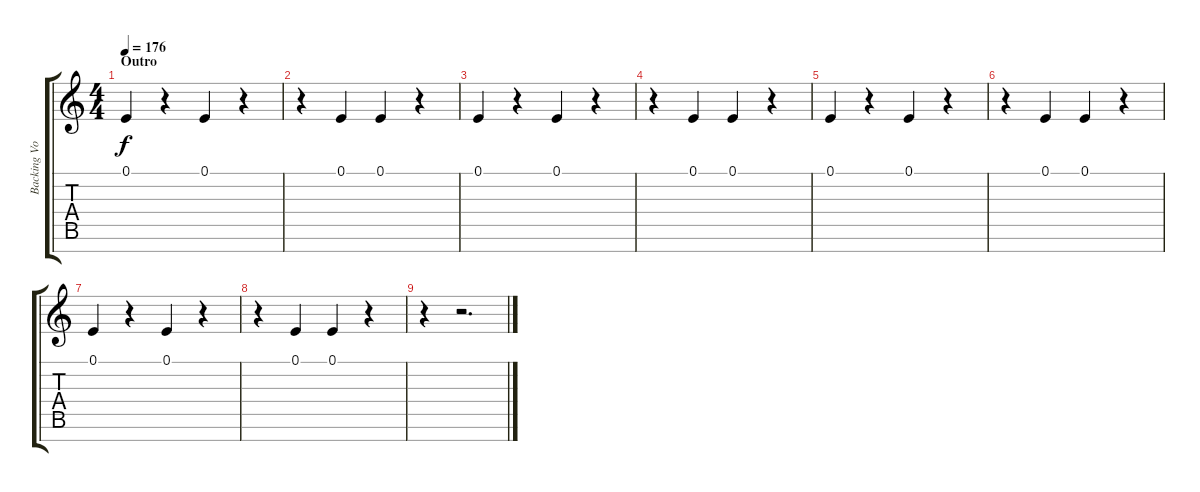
\track ("Backing Vocals (Dee Dee Ramone)" "Backing Vo") {instrument tenorsax}
\staff {score tabs}
\tuning (E4 B3 G3 D3 A2 E2 B1) {hide}
\ts (4 4)
\section ("" "Outro")
\tempo 176
\clef g2
\ks c
0.1.4{dy f} r.4 0.1.4 r.4 |
r.4 0.1.4 0.1.4 r.4 |
0.1.4 r.4 0.1.4 r.4 |
r.4 0.1.4 0.1.4 r.4 |
0.1.4 r.4 0.1.4 r.4 |
r.4 0.1.4 0.1.4 r.4 |
0.1.4 r.4 0.1.4 r.4 |
r.4 0.1.4 0.1.4 r.4 |
r.4 r.2{d}
